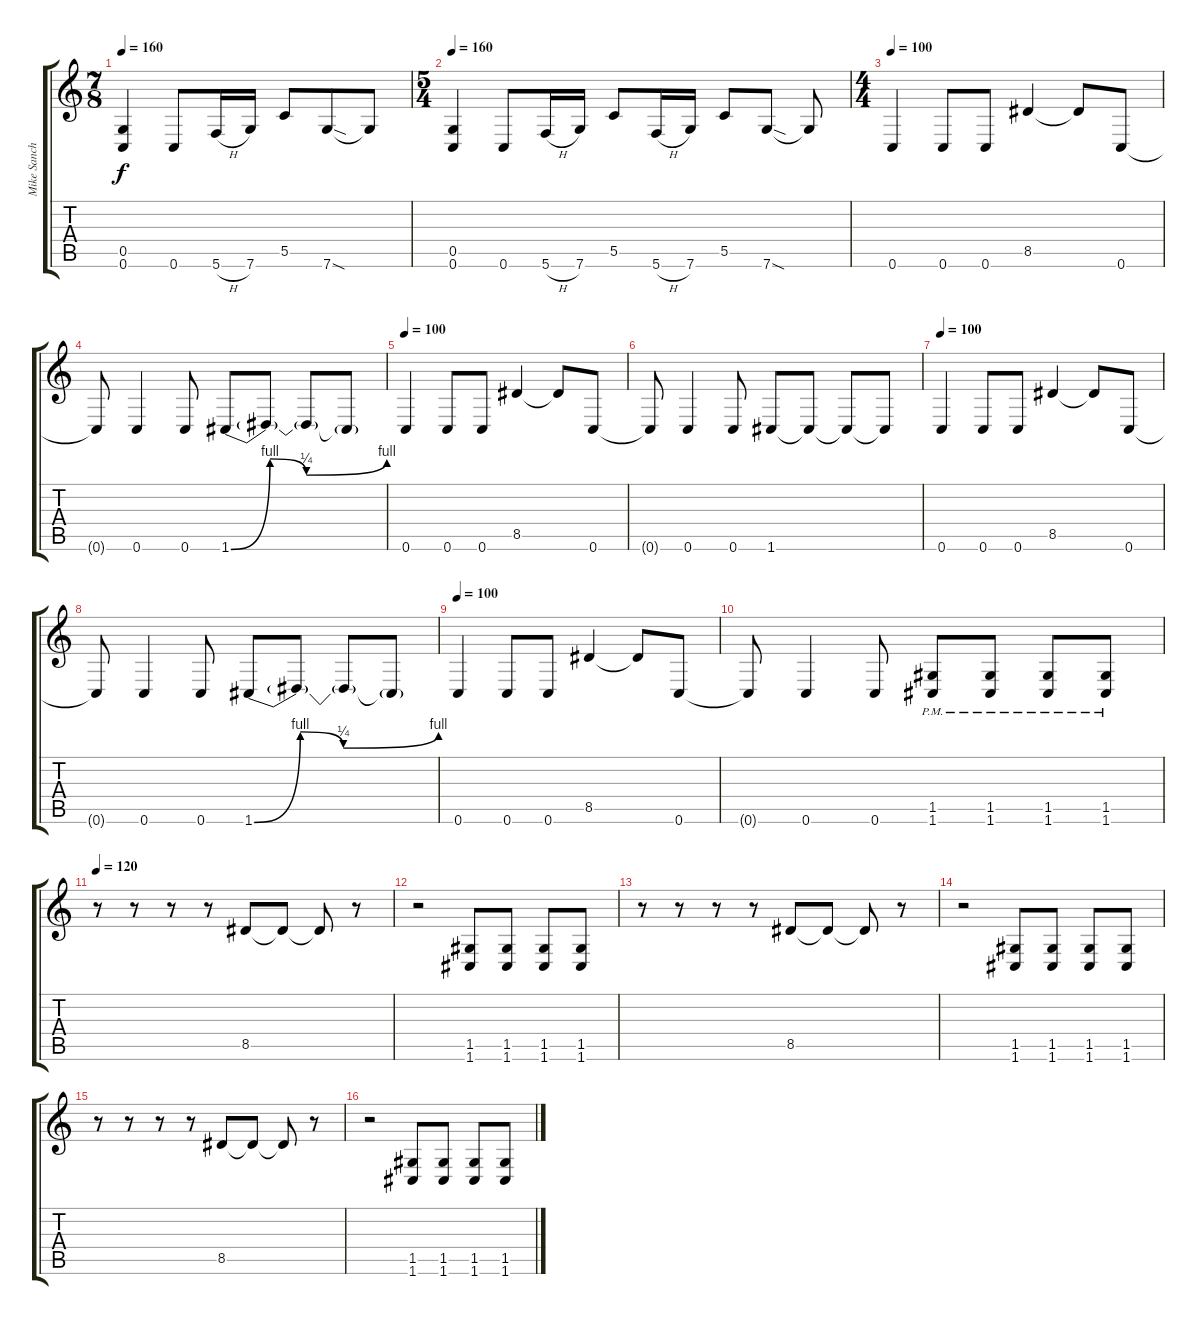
\track ("Mike Sanchez" "Mike Sanch") {instrument distortionguitar}
\staff {score tabs}
\tuning (D4 A3 F3 C3 G2 C2) {hide}
\ts (7 8)
\tempo 160
\clef g2
\ks c
(0.5 0.6).4{dy f} 0.6.8 5.6{h}.16 7.6.16 5.5.8 7.6{sod}.8 7.6{t}.8 |
\ts (5 4)
\tempo 160
(0.5 0.6).4 0.6.8 5.6{h}.16 7.6.16 5.5.8 5.6{h}.16 7.6.16 5.5.8 7.6{sod}.8 7.6{t}.8 |
\ts (4 4)
\tempo 100
0.6.4 0.6.8 0.6.8 8.5.4 8.5{t}.8 0.6.8 |
0.6{t}.8 0.6.4 0.6.8 1.6{be (custom 0 0 15 4 29 1 60 4)}.8 1.6{t}.8 1.6{t}.8 1.6{t}.8 |
\tempo 100
0.6.4 0.6.8 0.6.8 8.5.4 8.5{t}.8 0.6.8 |
0.6{t}.8 0.6.4 0.6.8 1.6.8 1.6{t}.8 1.6{t}.8 1.6{t}.8 |
\tempo 100
0.6.4 0.6.8 0.6.8 8.5.4 8.5{t}.8 0.6.8 |
0.6{t}.8 0.6.4 0.6.8 1.6{be (custom 0 0 15 4 29 1 60 4)}.8 1.6{t}.8 1.6{t}.8 1.6{t}.8 |
\tempo 100
0.6.4 0.6.8 0.6.8 8.5.4 8.5{t}.8 0.6.8 |
0.6{t}.8 0.6.4 0.6.8 (1.5{pm} 1.6{pm}).8 (1.5{pm} 1.6{pm}).8 (1.5{pm} 1.6{pm}).8 (1.5{pm} 1.6{pm}).8 |
\tempo 120
r.8 r.8 r.8 r.8 8.5.8 8.5{t}.8 8.5{t}.8 r.8 |
r.2 (1.5 1.6).8 (1.5 1.6).8 (1.5 1.6).8 (1.5 1.6).8 |
r.8 r.8 r.8 r.8 8.5.8 8.5{t}.8 8.5{t}.8 r.8 |
r.2 (1.5 1.6).8 (1.5 1.6).8 (1.5 1.6).8 (1.5 1.6).8 |
r.8 r.8 r.8 r.8 8.5.8 8.5{t}.8 8.5{t}.8 r.8 |
r.2 (1.5 1.6).8 (1.5 1.6).8 (1.5 1.6).8 (1.5 1.6).8
